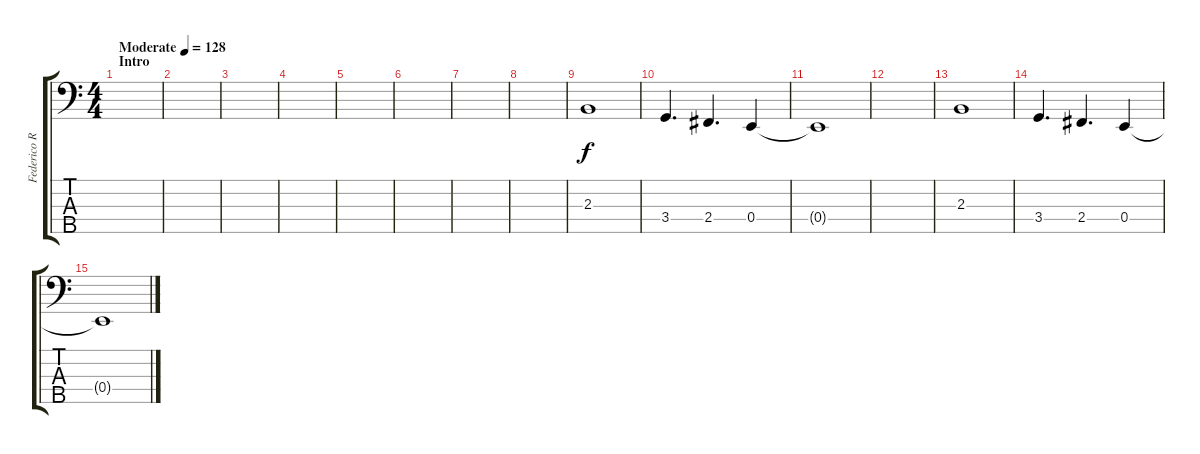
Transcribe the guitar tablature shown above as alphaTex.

\track ("Federico Rava" "Federico R") {mute instrument electricbassfinger}
\staff {score tabs}
\tuning (G2 D2 A1 E1 B0) {hide}
\ts (4 4)
\section ("" "Intro")
\tempo (128 "Moderate")
\clef f4
\ks c
|
|
|
|
|
|
|
|
2.3.1 |
3.4.4{d} 2.4.4{d} 0.4.4 |
0.4{t}.1 |
|
2.3.1 |
3.4.4{d} 2.4.4{d} 0.4.4 |
0.4{t}.1
